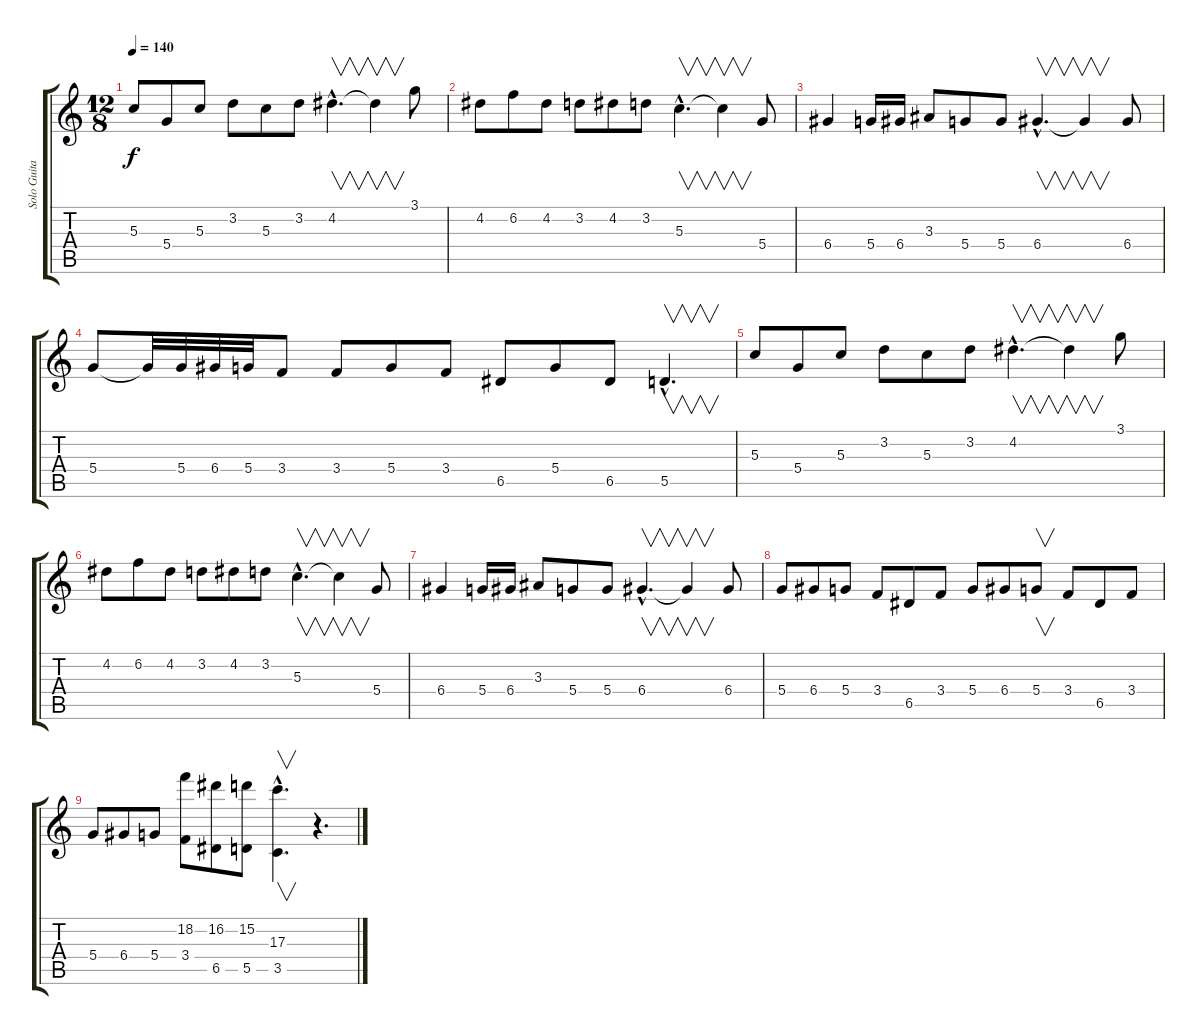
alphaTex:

\track ("Solo Guitar" "Solo Guita") {instrument distortionguitar}
\staff {score tabs}
\tuning (E4 B3 G3 D3 A2 E2) {hide}
\ts (12 8)
\tempo 140
\clef g2
\ks c
5.3.8{dy f} 5.4.8 5.3.8 3.2.8 5.3.8 3.2.8 4.2{hac}.4{v d} 4.2{t}.4{v} 3.1.8 |
4.2.8 6.2.8 4.2.8 3.2.8 4.2.8 3.2.8 5.3{hac}.4{v d} 5.3{t}.4{v} 5.4.8 |
6.4.4 5.4.16 6.4.16 3.3.8 5.4.8 5.4.8 6.4{hac}.4{v d} 6.4{t}.4{v} 6.4.8 |
5.4.8 5.4{t}.32 5.4.32 6.4.32 5.4.32 3.4.8 3.4.8 5.4.8 3.4.8 6.5.8 5.4.8 6.5.8 5.5{hac}.4{v d} |
5.3.8 5.4.8 5.3.8 3.2.8 5.3.8 3.2.8 4.2{hac}.4{v d} 4.2{t}.4{v} 3.1.8 |
4.2.8 6.2.8 4.2.8 3.2.8 4.2.8 3.2.8 5.3{hac}.4{v d} 5.3{t}.4{v} 5.4.8 |
6.4.4 5.4.16 6.4.16 3.3.8 5.4.8 5.4.8 6.4{hac}.4{v d} 6.4{t}.4{v} 6.4.8 |
5.4.8 6.4.8 5.4.8 3.4.8 6.5.8 3.4.8 5.4.8 6.4.8 5.4.8{v} 3.4.8 6.5.8 3.4.8 |
5.4.8 6.4.8 5.4.8 (18.2 3.4).8 (16.2 6.5).8 (15.2 5.5).8 (17.3{hac} 3.5{hac}).4{v d} r.4{d}
